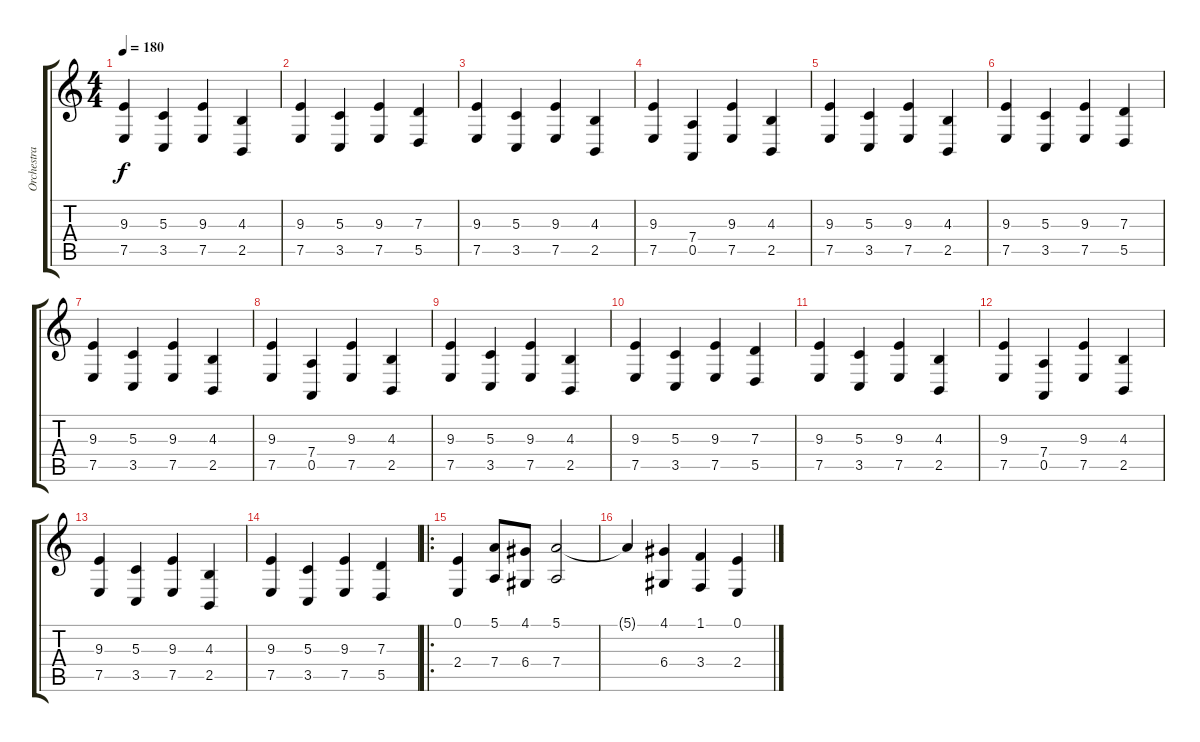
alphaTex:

\track ("Orchestra 1" "Orchestra ") {instrument pizzicatostrings}
\staff {score tabs}
\tuning (E4 B3 G3 D3 A2 E2) {hide}
\ts (4 4)
\tempo 180
\clef g2
\ks c
(9.3 7.5).4{dy f} (5.3 3.5).4 (9.3 7.5).4 (4.3 2.5).4 |
(9.3 7.5).4 (5.3 3.5).4 (9.3 7.5).4 (7.3 5.5).4 |
(9.3 7.5).4 (5.3 3.5).4 (9.3 7.5).4 (4.3 2.5).4 |
(9.3 7.5).4 (7.4 0.5).4 (9.3 7.5).4 (4.3 2.5).4 |
(9.3 7.5).4 (5.3 3.5).4 (9.3 7.5).4 (4.3 2.5).4 |
(9.3 7.5).4 (5.3 3.5).4 (9.3 7.5).4 (7.3 5.5).4 |
(9.3 7.5).4 (5.3 3.5).4 (9.3 7.5).4 (4.3 2.5).4 |
(9.3 7.5).4 (7.4 0.5).4 (9.3 7.5).4 (4.3 2.5).4 |
(9.3 7.5).4 (5.3 3.5).4 (9.3 7.5).4 (4.3 2.5).4 |
(9.3 7.5).4 (5.3 3.5).4 (9.3 7.5).4 (7.3 5.5).4 |
(9.3 7.5).4 (5.3 3.5).4 (9.3 7.5).4 (4.3 2.5).4 |
(9.3 7.5).4 (7.4 0.5).4 (9.3 7.5).4 (4.3 2.5).4 |
(9.3 7.5).4 (5.3 3.5).4 (9.3 7.5).4 (4.3 2.5).4 |
(9.3 7.5).4 (5.3 3.5).4 (9.3 7.5).4 (7.3 5.5).4 |
\ro
(0.1 2.4).4 (5.1 7.4).8 (4.1 6.4).8 (5.1 7.4).2 |
5.1{t}.4 (4.1 6.4).4 (1.1 3.4).4 (0.1 2.4).4
